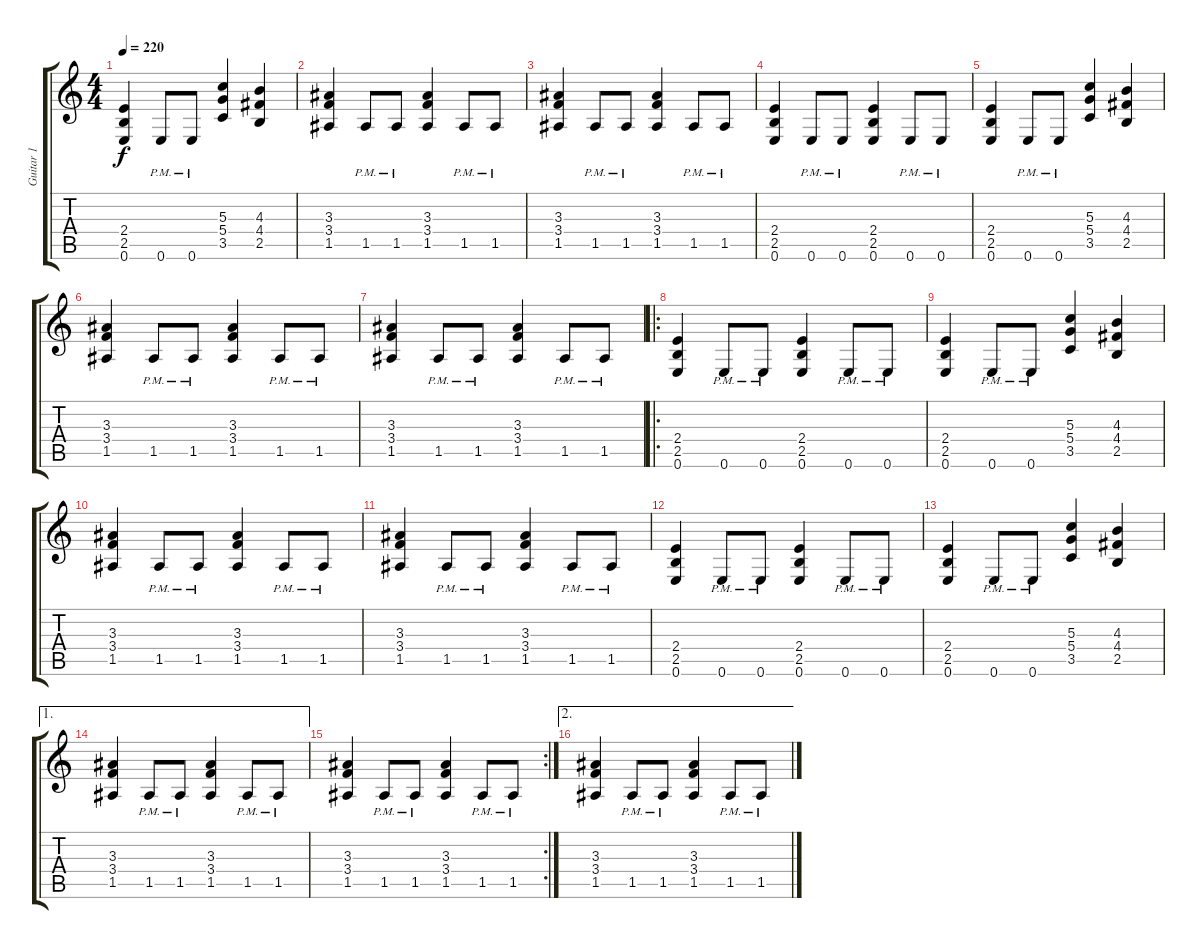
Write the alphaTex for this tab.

\track ("Guitar 1" "Guitar 1") {instrument distortionguitar}
\staff {score tabs}
\tuning (E4 B3 G3 D3 A2 E2) {hide}
\ts (4 4)
\tempo 220
\clef g2
\ks c
(2.4 2.5 0.6).4{dy f} 0.6{pm}.8 0.6{pm}.8 (5.3 5.4 3.5).4 (4.3 4.4 2.5).4 |
(3.3 3.4 1.5).4 1.5{pm}.8 1.5{pm}.8 (3.3 3.4 1.5).4 1.5{pm}.8 1.5{pm}.8 |
(3.3 3.4 1.5).4 1.5{pm}.8 1.5{pm}.8 (3.3 3.4 1.5).4 1.5{pm}.8 1.5{pm}.8 |
(2.4 2.5 0.6).4 0.6{pm}.8 0.6{pm}.8 (2.4 2.5 0.6).4 0.6{pm}.8 0.6{pm}.8 |
(2.4 2.5 0.6).4 0.6{pm}.8 0.6{pm}.8 (5.3 5.4 3.5).4 (4.3 4.4 2.5).4 |
(3.3 3.4 1.5).4 1.5{pm}.8 1.5{pm}.8 (3.3 3.4 1.5).4 1.5{pm}.8 1.5{pm}.8 |
(3.3 3.4 1.5).4 1.5{pm}.8 1.5{pm}.8 (3.3 3.4 1.5).4 1.5{pm}.8 1.5{pm}.8 |
\ro
(2.4 2.5 0.6).4 0.6{pm}.8 0.6{pm}.8 (2.4 2.5 0.6).4 0.6{pm}.8 0.6{pm}.8 |
(2.4 2.5 0.6).4 0.6{pm}.8 0.6{pm}.8 (5.3 5.4 3.5).4 (4.3 4.4 2.5).4 |
(3.3 3.4 1.5).4 1.5{pm}.8 1.5{pm}.8 (3.3 3.4 1.5).4 1.5{pm}.8 1.5{pm}.8 |
(3.3 3.4 1.5).4 1.5{pm}.8 1.5{pm}.8 (3.3 3.4 1.5).4 1.5{pm}.8 1.5{pm}.8 |
(2.4 2.5 0.6).4 0.6{pm}.8 0.6{pm}.8 (2.4 2.5 0.6).4 0.6{pm}.8 0.6{pm}.8 |
(2.4 2.5 0.6).4 0.6{pm}.8 0.6{pm}.8 (5.3 5.4 3.5).4 (4.3 4.4 2.5).4 |
\ae 1
(3.3 3.4 1.5).4 1.5{pm}.8 1.5{pm}.8 (3.3 3.4 1.5).4 1.5{pm}.8 1.5{pm}.8 |
\rc 2
(3.3 3.4 1.5).4 1.5{pm}.8 1.5{pm}.8 (3.3 3.4 1.5).4 1.5{pm}.8 1.5{pm}.8 |
\ae 2
(3.3 3.4 1.5).4 1.5{pm}.8 1.5{pm}.8 (3.3 3.4 1.5).4 1.5{pm}.8 1.5{pm}.8
